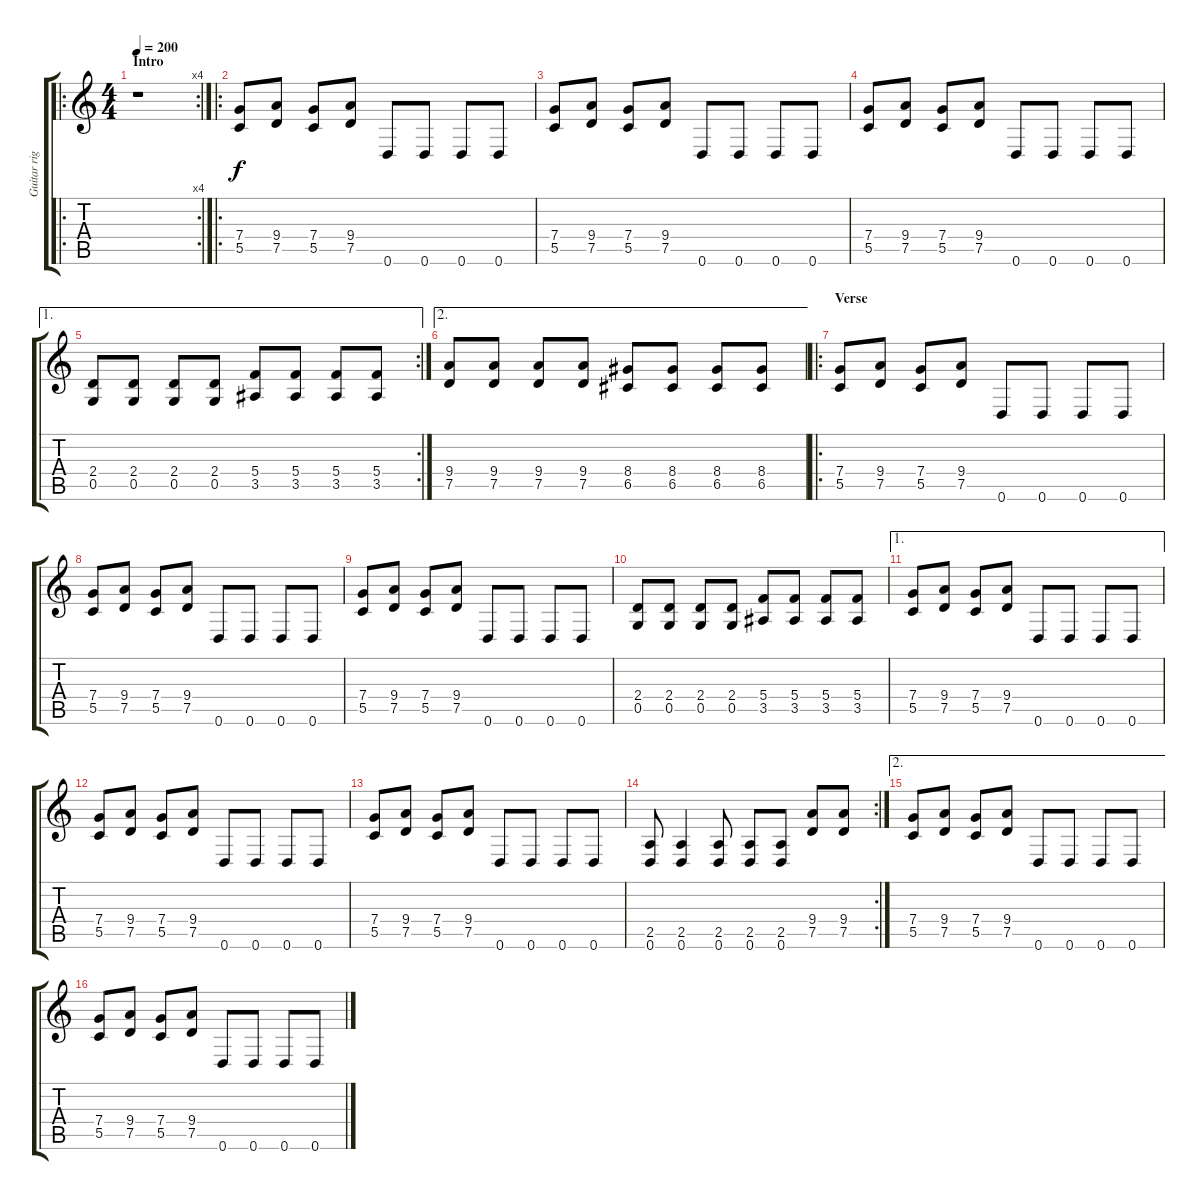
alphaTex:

\track ("Guitar right" "Guitar rig") {instrument distortionguitar}
\staff {score tabs}
\tuning (D4 A3 F3 C3 G2 D2) {hide}
\ro
\rc 4
\ts (4 4)
\section ("" "Intro")
\tempo 200
\clef g2
\ks c
r.1{dy f instrument distortionguitar} |
\ro
(7.4 5.5).8 (9.4 7.5).8 (7.4 5.5).8 (9.4 7.5).8 0.6.8 0.6.8 0.6.8 0.6.8 |
(7.4 5.5).8 (9.4 7.5).8 (7.4 5.5).8 (9.4 7.5).8 0.6.8 0.6.8 0.6.8 0.6.8 |
(7.4 5.5).8 (9.4 7.5).8 (7.4 5.5).8 (9.4 7.5).8 0.6.8 0.6.8 0.6.8 0.6.8 |
\ae 1
\rc 2
(2.4 0.5).8 (2.4 0.5).8 (2.4 0.5).8 (2.4 0.5).8 (5.4 3.5).8 (5.4 3.5).8 (5.4 3.5).8 (5.4 3.5).8 |
\ae 2
(9.4 7.5).8 (9.4 7.5).8 (9.4 7.5).8 (9.4 7.5).8 (8.4 6.5).8 (8.4 6.5).8 (8.4 6.5).8 (8.4 6.5).8 |
\ro
\section ("" "Verse")
(7.4 5.5).8 (9.4 7.5).8 (7.4 5.5).8 (9.4 7.5).8 0.6.8 0.6.8 0.6.8 0.6.8 |
(7.4 5.5).8 (9.4 7.5).8 (7.4 5.5).8 (9.4 7.5).8 0.6.8 0.6.8 0.6.8 0.6.8 |
(7.4 5.5).8 (9.4 7.5).8 (7.4 5.5).8 (9.4 7.5).8 0.6.8 0.6.8 0.6.8 0.6.8 |
(2.4 0.5).8 (2.4 0.5).8 (2.4 0.5).8 (2.4 0.5).8 (5.4 3.5).8 (5.4 3.5).8 (5.4 3.5).8 (5.4 3.5).8 |
\ae 1
(7.4 5.5).8 (9.4 7.5).8 (7.4 5.5).8 (9.4 7.5).8 0.6.8 0.6.8 0.6.8 0.6.8 |
(7.4 5.5).8 (9.4 7.5).8 (7.4 5.5).8 (9.4 7.5).8 0.6.8 0.6.8 0.6.8 0.6.8 |
(7.4 5.5).8 (9.4 7.5).8 (7.4 5.5).8 (9.4 7.5).8 0.6.8 0.6.8 0.6.8 0.6.8 |
\rc 2
(2.5 0.6).8 (2.5 0.6).4 (2.5 0.6).8 (2.5 0.6).8 (2.5 0.6).8 (9.4 7.5).8 (9.4 7.5).8 |
\ae 2
(7.4 5.5).8 (9.4 7.5).8 (7.4 5.5).8 (9.4 7.5).8 0.6.8 0.6.8 0.6.8 0.6.8 |
(7.4 5.5).8 (9.4 7.5).8 (7.4 5.5).8 (9.4 7.5).8 0.6.8 0.6.8 0.6.8 0.6.8
